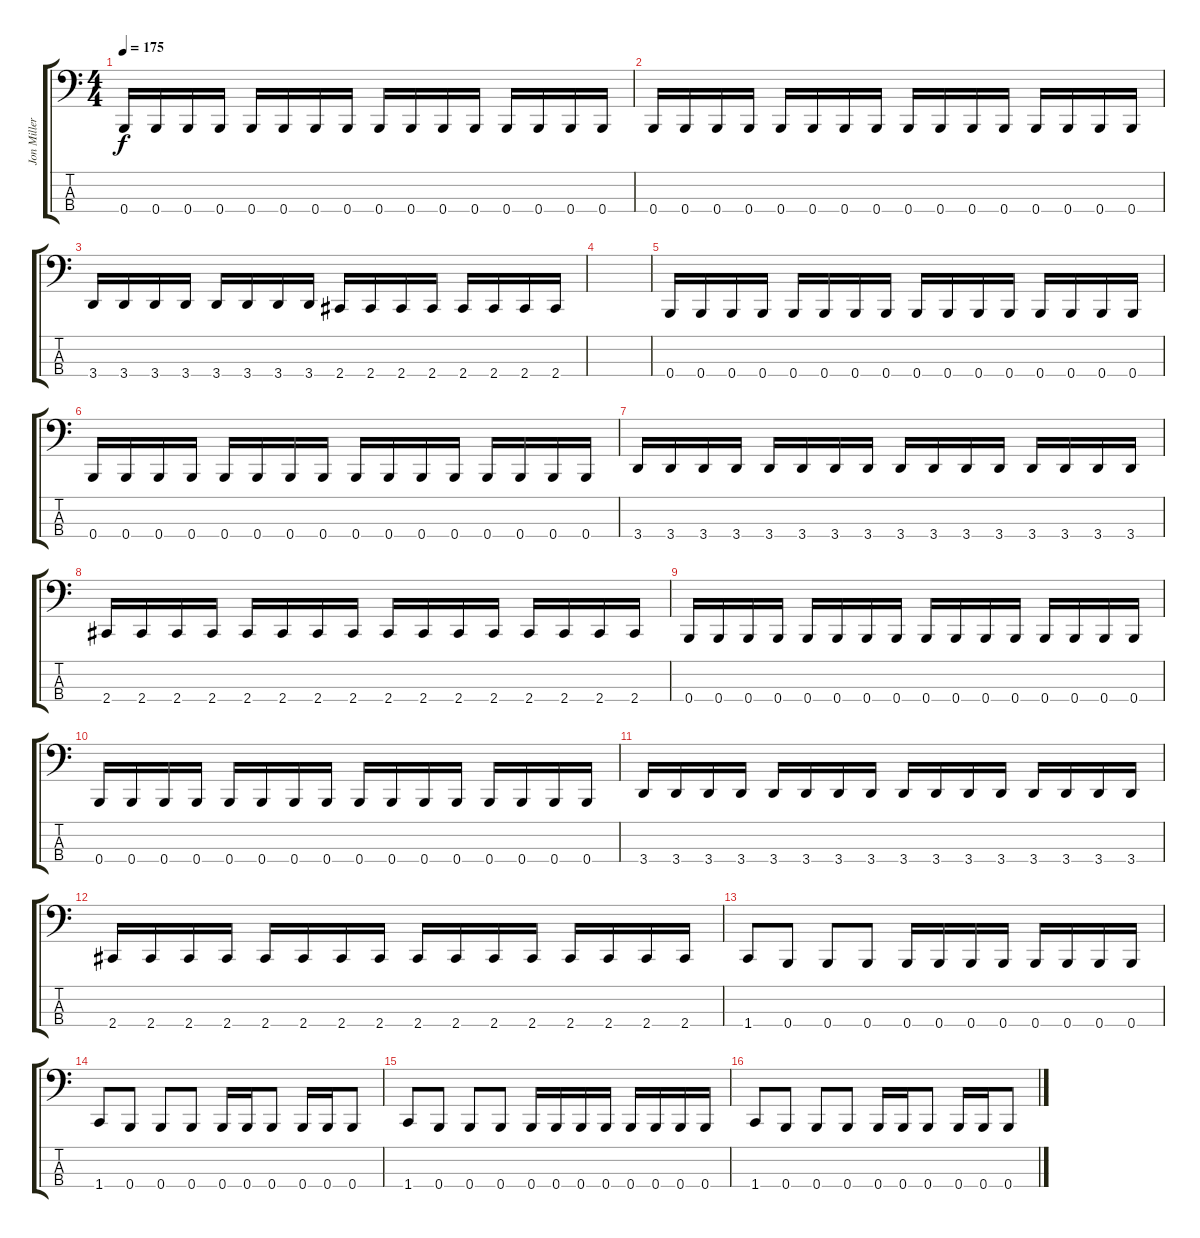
\track ("Jon Miller (bass)" "Jon Miller") {instrument electricbassfinger}
\staff {score tabs}
\tuning (E2 B1 Gb1 B0) {hide}
\ts (4 4)
\tempo 175
\clef f4
\ks c
0.4.16{dy f} 0.4.16 0.4.16 0.4.16 0.4.16 0.4.16 0.4.16 0.4.16 0.4.16 0.4.16 0.4.16 0.4.16 0.4.16 0.4.16 0.4.16 0.4.16 |
0.4.16 0.4.16 0.4.16 0.4.16 0.4.16 0.4.16 0.4.16 0.4.16 0.4.16 0.4.16 0.4.16 0.4.16 0.4.16 0.4.16 0.4.16 0.4.16 |
3.4.16 3.4.16 3.4.16 3.4.16 3.4.16 3.4.16 3.4.16 3.4.16 2.4.16 2.4.16 2.4.16 2.4.16 2.4.16 2.4.16 2.4.16 2.4.16 |
|
0.4.16 0.4.16 0.4.16 0.4.16 0.4.16 0.4.16 0.4.16 0.4.16 0.4.16 0.4.16 0.4.16 0.4.16 0.4.16 0.4.16 0.4.16 0.4.16 |
0.4.16 0.4.16 0.4.16 0.4.16 0.4.16 0.4.16 0.4.16 0.4.16 0.4.16 0.4.16 0.4.16 0.4.16 0.4.16 0.4.16 0.4.16 0.4.16 |
3.4.16 3.4.16 3.4.16 3.4.16 3.4.16 3.4.16 3.4.16 3.4.16 3.4.16 3.4.16 3.4.16 3.4.16 3.4.16 3.4.16 3.4.16 3.4.16 |
2.4.16 2.4.16 2.4.16 2.4.16 2.4.16 2.4.16 2.4.16 2.4.16 2.4.16 2.4.16 2.4.16 2.4.16 2.4.16 2.4.16 2.4.16 2.4.16 |
0.4.16 0.4.16 0.4.16 0.4.16 0.4.16 0.4.16 0.4.16 0.4.16 0.4.16 0.4.16 0.4.16 0.4.16 0.4.16 0.4.16 0.4.16 0.4.16 |
0.4.16 0.4.16 0.4.16 0.4.16 0.4.16 0.4.16 0.4.16 0.4.16 0.4.16 0.4.16 0.4.16 0.4.16 0.4.16 0.4.16 0.4.16 0.4.16 |
3.4.16 3.4.16 3.4.16 3.4.16 3.4.16 3.4.16 3.4.16 3.4.16 3.4.16 3.4.16 3.4.16 3.4.16 3.4.16 3.4.16 3.4.16 3.4.16 |
2.4.16 2.4.16 2.4.16 2.4.16 2.4.16 2.4.16 2.4.16 2.4.16 2.4.16 2.4.16 2.4.16 2.4.16 2.4.16 2.4.16 2.4.16 2.4.16 |
1.4.8 0.4.8 0.4.8 0.4.8 0.4.16 0.4.16 0.4.16 0.4.16 0.4.16 0.4.16 0.4.16 0.4.16 |
1.4.8 0.4.8 0.4.8 0.4.8 0.4.16 0.4.16 0.4.8 0.4.16 0.4.16 0.4.8 |
1.4.8 0.4.8 0.4.8 0.4.8 0.4.16 0.4.16 0.4.16 0.4.16 0.4.16 0.4.16 0.4.16 0.4.16 |
1.4.8 0.4.8 0.4.8 0.4.8 0.4.16 0.4.16 0.4.8 0.4.16 0.4.16 0.4.8
